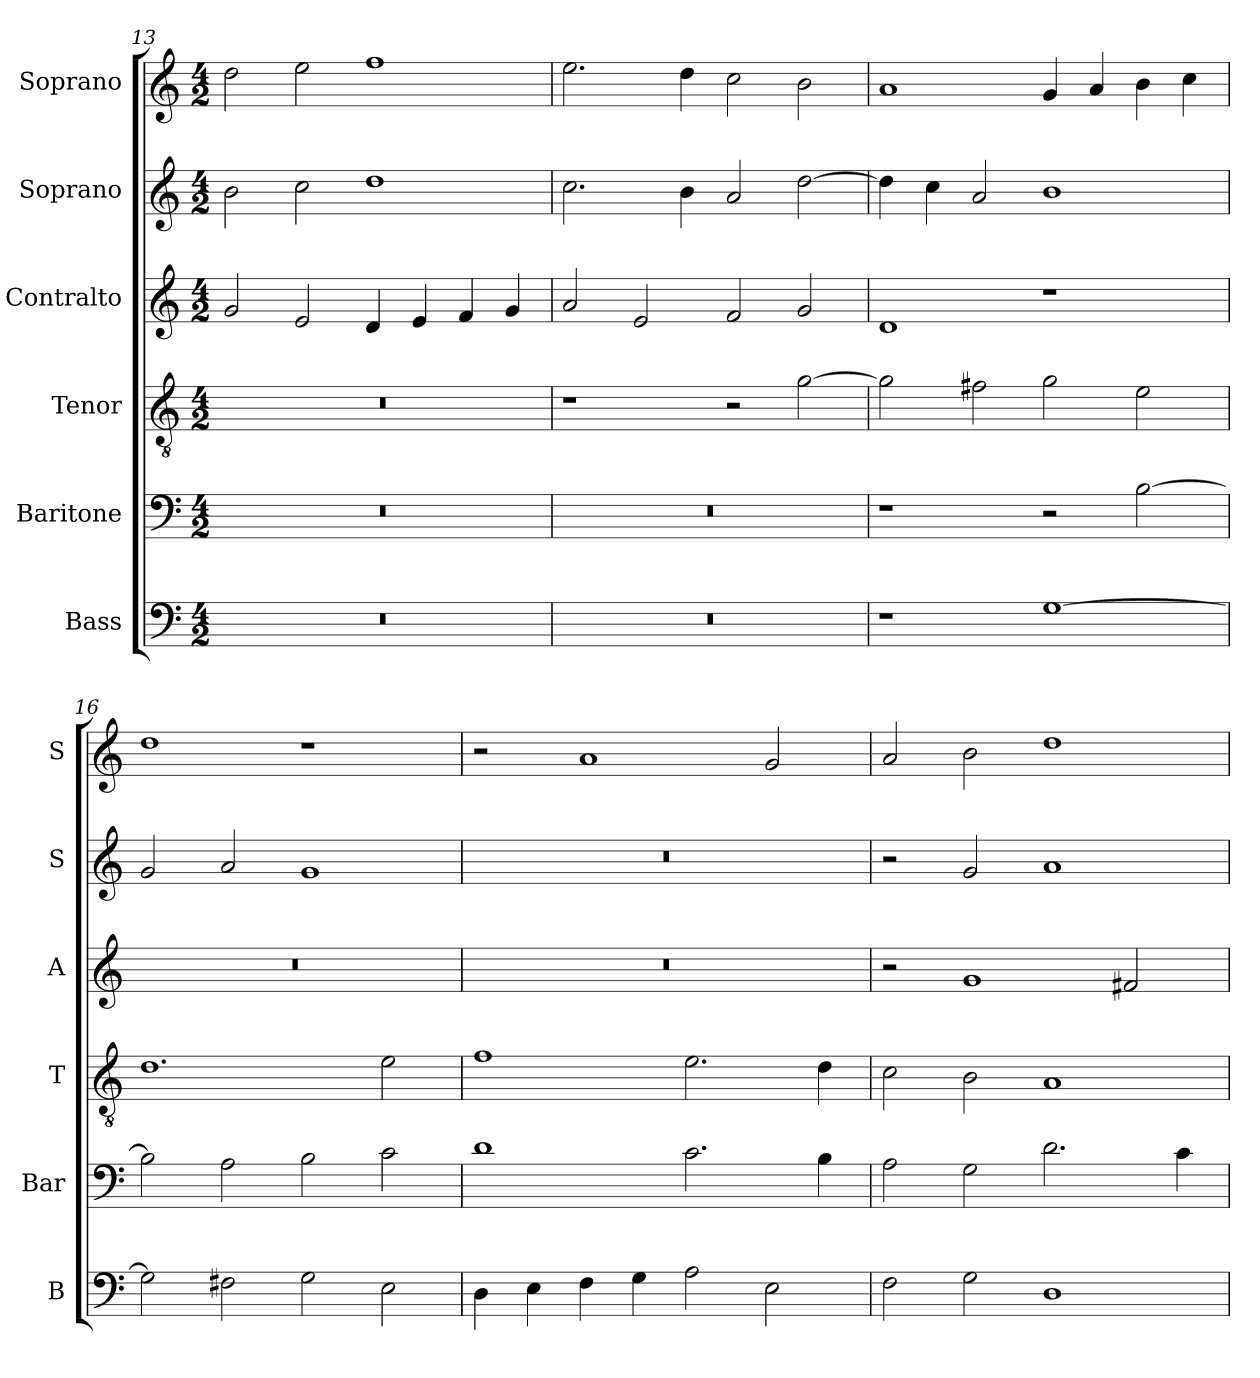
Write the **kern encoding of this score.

**kern	**kern	**kern	**kern	**kern	**kern
*part6	*part5	*part4	*part3	*part2	*part1
*staff6	*staff5	*staff4	*staff3	*staff2	*staff1
*I"Bass	*I"Baritone	*I"Tenor	*I"Contralto	*I"Soprano	*I"Soprano
*I'B	*I'Bar	*I'T	*I'A	*I'S	*I'S
*clefF4	*clefF4	*clefGv2	*clefG2	*clefG2	*clefG2
*k[]	*k[]	*k[]	*k[]	*k[]	*k[]
*G:mix	*G:mix	*G:mix	*G:mix	*G:mix	*G:mix
*M4/2	*M4/2	*M4/2	*M4/2	*M4/2	*M4/2
=13	=13	=13	=13	=13	=13
0r	0r	0r	2g	2b	2dd
.	.	.	2e	2cc	2ee
.	.	.	4d	1dd	1ff
.	.	.	4e	.	.
.	.	.	4f	.	.
.	.	.	4g	.	.
=14	=14	=14	=14	=14	=14
0r	0r	1r	2a	2.cc	2.ee
.	.	.	2e	.	.
.	.	.	.	4b	4dd
.	.	2r	2f	2a	2cc
.	.	[2g	2g	[2dd	2b
=15	=15	=15	=15	=15	=15
1r	1r	2g]	1d	4dd]	1a
.	.	.	.	4cc	.
.	.	2f#X	.	2a	.
[1G	2r	2g	1r	1b	4g
.	.	.	.	.	4a
.	[2B	2e	.	.	4b
.	.	.	.	.	4cc
=16	=16	=16	=16	=16	=16
2G]	2B]	1.d	0r	2g	1dd
2F#X	2A	.	.	2a	.
2G	2B	.	.	1g	1r
2E	2c	2e	.	.	.
=17	=17	=17	=17	=17	=17
4D	1d	1f	0r	0r	2r
4E	.	.	.	.	.
4F	.	.	.	.	1a
4G	.	.	.	.	.
2A	2.c	2.e	.	.	.
2E	.	.	.	.	2g
.	4B	4d	.	.	.
=18	=18	=18	=18	=18	=18
2F	2A	2c	2r	2r	2a
2G	2G	2B	1g	2g	2b
1D	2.d	1A	.	1a	1dd
.	.	.	2f#X	.	.
.	4c	.	.	.	.
=	=	=	=	=	=
*-	*-	*-	*-	*-	*-
